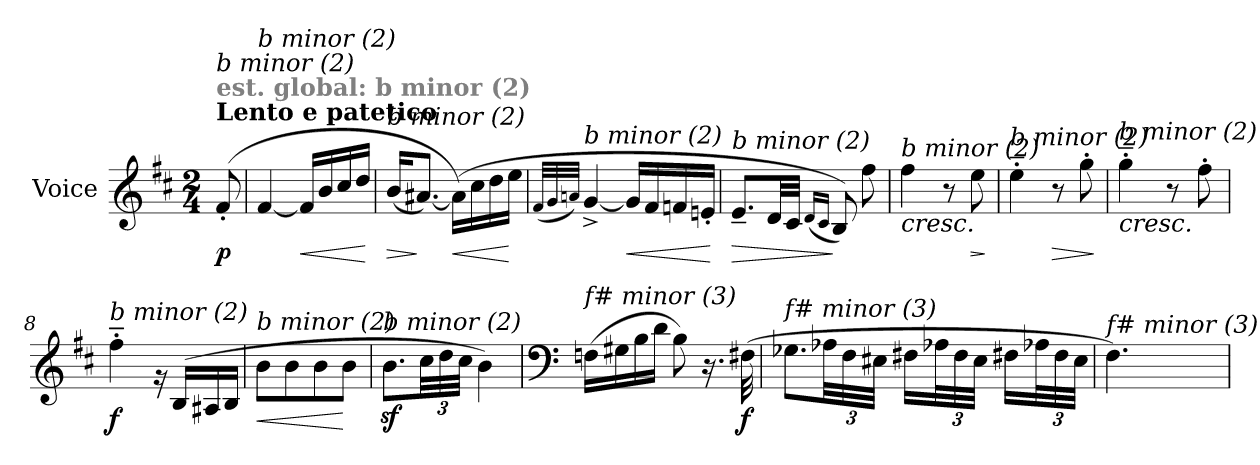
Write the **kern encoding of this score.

**kern	**dynam
*part1	*part1
*staff1	*staff1
*I"Voice	*
*I'V	*
*clefG2	*
*k[f#c#]	*
*D:	*
*M2/4	*
=	=
!LO:TX:a:B:t=Lento e patetico	!
!LO:TX:a:B:color=#808080:t=est. global&colon; b minor (2)	!
!LO:TX:i:t=b minor (2)	!
!	!LO:DY:b
(>8f#'</	p
=1	=1
!LO:TX:i:t=b minor (2)	!
[4f#/	.
!	!LO:HP:b
16f#/LL]	<
16b/	.
16cc#/	.
16dd/JJ	.
.	[
=2	=2
!LO:TX:i:t=b minor (2)	!
!	!LO:HP:b
(<16b/KL	>
[8.a#X/J)	]
!	!LO:HP:b
(>16a#\LL])	<
16cc#\	.
16dd\	.
16ee\JJ	[
=3	=3
(<32qf#/LLL	.
32qg/	.
32qan/JJJ)	.
!LO:TX:i:t=b minor (2)	!
[4g^</	.
!	!LO:HP:b
16g/LL]	<
16f#/	.
16fni/	.
16en'</JJ	.
.	[
!!LO:LB:g=z
=4	=4
!LO:TX:i:t=b minor (2)	!
!	!LO:HP:b
8.e~</L	>
32d/LL	.
32c#/JJJ	.
(<16qd/LL	.
16qc#/JJ	.
8B/))	]
8ff#\	.
=5	=5
!LO:TX:i:t=b minor (2)	!
!	!LO:HP:b
4ff#\	<
8r	.
!	!LO:HP:b
8ee\	>
.	[ ]
=6	=6
!LO:TX:i:t=b minor (2)	!
4ee~>'>\	.
!	!LO:HP:b
8r	>
8gg'>\	.
.	]
=7	=7
!LO:TX:b:i:t=cresc.	!
!LO:TX:i:t=b minor (2)	!
4gg~>'>\	.
8r	.
8ff#'>\	.
=8	=8
!LO:TX:i:t=b minor (2)	!
!	!LO:DY:b
4ff#~>'>\	f
16rg	.
(>16B/LL	.
16A#X/	.
16B/JJ	.
=9	=9
!LO:TX:i:t=b minor (2)	!
!	!LO:HP:b
8b\L	<
8b\	.
8b\	.
8b\J	[
!!LO:LB:g=z
=10	=10
!LO:TX:i:t=b minor (2)	!
8.bz<\L	.
*Xbrackettup	*
48cc#\LL	.
48dd\	.
48cc#\JJJ	.
4b\)	.
=11	=11
*clefF4	*
!LO:TX:i:t=f# minor (3)	!
(>16Fni\LL	.
16G#X\	.
16B\	.
16d\JJ	.
8B\)	.
16.r	.
!	!LO:DY:b
(>32F#Xi\	f
=12	=12
!LO:TX:i:t=f# minor (3)	!
8.G-Xi\L	.
48A-Xi\LL	.
48F#\	.
48E#X\JJJ	.
16F#X\LL	.
48A-Xi\L	.
48F#\	.
48E#\JJJ	.
16F#X\LL	.
48A-Xi\L	.
48F#\	.
48E#\JJJ	.
=13	=13
!LO:TX:i:t=f# minor (3)	!
4.F#\)	.
=	=
*-	*-
